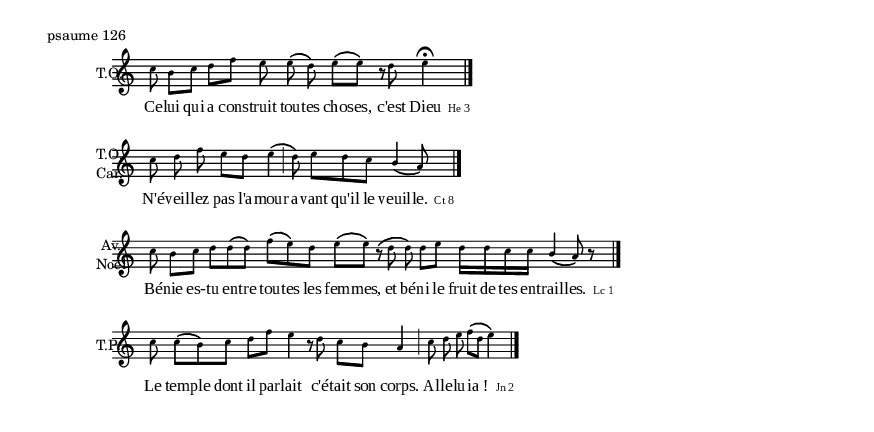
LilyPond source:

\version "2.12.0"
 \include "definitions.ly"
 \markup {psaume  126}



\relative c'' { 
	\new Staff {
		\cadenzaOn
		\set Staff.instrumentName = \markup{ \center-column { T.O. } }
		c8
		b[ c]
		d[ f]
		\times 2/3 { e e\( d\) }
		e[\( e\)]
		\espace
		r d
		e4\fermata
		\endBar
	}	\addlyrics {
		Ce -- lui qui a cons -- truit tou -- tes cho -- ses, c'est Dieu 
		\markup { \citation #"He 3"}
	}
}
\relative c'' { 
	\new Staff {
		\cadenzaOn
		\set Staff.instrumentName = \markup{ \center-column { T.O. Car. } }
		\times 2/3 { c8 d f }
		e[ d]
		\times 2/3 { e4\( \cesure d8\) }
		\times 2/3 { e[ d c] }
		\override Stem #'neutral-direction = #up
		\times 2/3 { b4\( a8\) }
		\endBar
	}	\addlyrics {
		N'é -- veil -- lez pas l'a -- mour a -- vant qu'il le veuil -- le.
		\markup { \citation #"Ct 8"}
	}
}
\relative c'' { 
	\new Staff {
		\cadenzaOn
		\set Staff.instrumentName = \markup{ \center-column { Av. Noël } }
		c8
		b[ c]
		\times 2/3 { d8[ d\( d]\) }
		\times 2/3 { f8[\( e\) d] }
		e8[\( e\)]
		\times 2/3 { r8\( d d\) }
		d[ e]
		d16[ d c c]
		\override Stem #'neutral-direction = #up
		\times 2/3 { b4\( a8\) } r8
		\endBar
	}	\addlyrics {
		Bé -- nie es- -- tu en -- tre tou -- tes les fem -- mes, et bé -- ni le fruit de tes ent -- rail -- les.
		\markup { \citation #"Lc 1"}
	}
}

\relative c'' { 
	\new Staff {
		\cadenzaOn
		\set Staff.instrumentName = \markup{ \center-column { T.P. } }
		c8
		\times 2/3 { c[\( b\) c] }
		d[ f]
		e4
		\espace
		r8 d
		c[ b]
		a4
		\cesureall
		\times 2/3 { c8 d e }
		f[\( d]
		e4\)
		\endBar
	}	\addlyrics {
		Le tem -- ple dont il par -- lait c'é -- tait son  corps. Al -- le -- lu -- "ia !" _ _
		\markup { \citation #"Jn 2"}
	}
}

